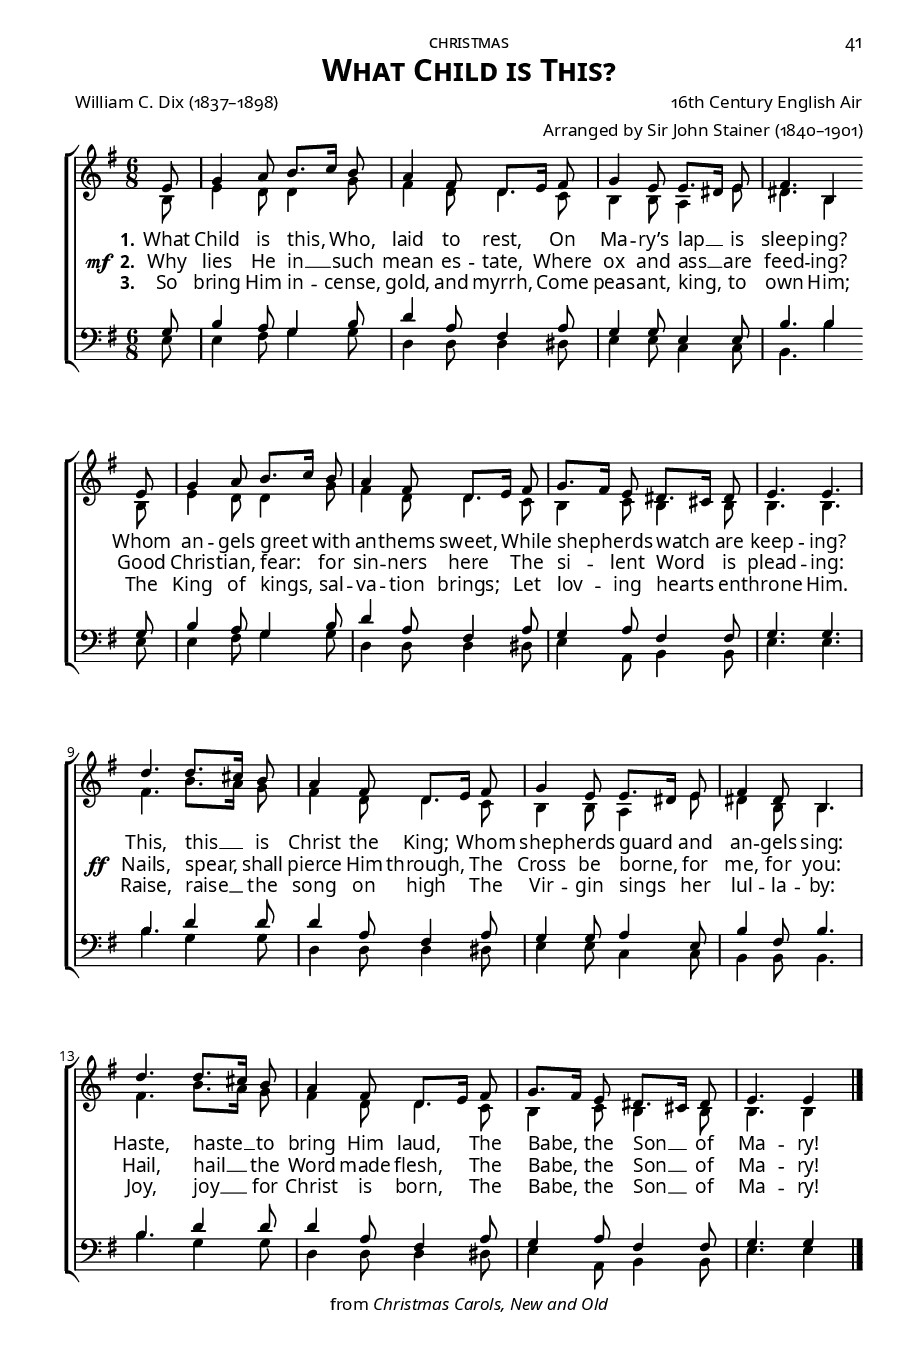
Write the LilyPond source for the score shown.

\version "2.14.2"
\include "util.ly"
\header {
  title = \markup{\override #'(font-name . "Garamond Premier Pro Semibold"){ \abs-fontsize #15 \smallCapsOldStyle"What Child is This?"}}
  poet = \markup\oldStyleNum"William C. Dix (1837–1898)"
  composer = \markup\oldStyleNum"16th Century English Air"
  arranger = \markup\oldStyleNum"Arranged by Sir John Stainer (1840–1901)"
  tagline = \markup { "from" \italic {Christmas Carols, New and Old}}
}
\paper {
  %print-all-headers = ##f
  paper-height = 9\in
  paper-width = 6\in
  indent = 0\in
  %system-system-spacing = #'((basic-distance . 10) (padding . 0))
  %system-system-spacing =
  %  #'((basic-distance . 0)
  %     (minimum-distance . 0)
  %     (padding . -0.35)
  %     (stretchability . 100))
  ragged-last-bottom = ##f
  ragged-bottom = ##f
  two-sided = ##t
  inner-margin = 0.5\in
  outer-margin = 0.25\in
  top-margin = 0.25\in
  bottom-margin = 0.25\in
  first-page-number = #041
  print-first-page-number = ##t
  headerLine = \markup{\override #'(font-name . "Garamond Premier Pro") \smallCapsOldStyle christmas}
  oddHeaderMarkup = \markup\fill-line{
     \override #'(font-name . "Garamond Premier Pro")\abs-fontsize #8.5
     \combine 
        \fill-line{"" \oldStylePageNum"" }
        \fill-line{\headerLine }
  }
  evenHeaderMarkup = \markup {
     \override #'(font-name . "Garamond Premier Pro")\abs-fontsize #8.5
     \combine
        \oldStylePageNum""
        \fill-line{\headerLine}
  }
}
#(set-global-staff-size 15) \paper{ #(define fonts (make-pango-font-tree "GoudyOlSt BT" "Garamond Premier Pro" "Garamond Premier Pro" (/ 15 20))) }

global = {
  \key g \major
  \time 6/8
  \autoBeamOff
  \override DynamicLineSpanner #'staff-padding = #0.0
  \override DynamicLineSpanner #'Y-extent = #'(-1 . 1)
  \mergeDifferentlyHeadedOn
  \mergeDifferentlyDottedOn
}

sopMusic = \relative c' {
  \partial 8 e8 |
  g4 a8 b8.[ c16] b8 |
  a4 fis8 d8.[ e16] fis8 |
  g4 e8 e8.[ dis16] e8 |
  
  fis4. b,4 \bar""\break e8 |
  g4 a8 b8.[ c16] b8 |
  a4 fis8 d8.[ e16] fis8 |
  g8.[ fis16] e8 dis8.[ cis16] dis8 |
  e4. e |
  
  d'4. d8.[ cis16] b8 |
  a4 fis8 d8.[ e16] fis8 |
  g4 e8 e8.[ dis16] e8 |
  fis4 dis8 b4. |
  
  d'4. d8.[ cis16] b8 |
  a4 fis8 d8.[ e16] fis8 |
  g8.[ fis16] e8 dis8.[ cis16] dis8 |
  \partial 8*5 e4. e4 \bar "|."
}
sopWords = \lyricmode {
  
}

altoMusic = \relative c' {
  b8 |
  e4 d8 d4 g8 |
  fis4 d8 d4 c8 |
  b4 b8 a4 e'8 |
  
  dis4. b4 b8 |
  e4 d8 d4 g8 |
  fis4 d8 d4 c8 |
  b4 c8 b4 b8 |
  b4. b |
  
  fis' b8.[ a16] g8 |
  fis4 d8 d4 c8 |
  b4 b8 a4 e'8 |
  dis4 b8 b4. |
  
  fis'4. b8.[ a16] g8 |
  fis4 d8 d4 c8 |
  b4 c8 b4 b8 |
  b4. b4 \bar "|."
}
altoWords = \lyricmode {
  \dropLyricsV
  \set stanza = #"1."
  What Child is this, Who, laid
  \set associatedVoice = "altos"
  to rest,
  \unset associatedVoice
  On Ma -- ry’s lap __ is sleep -- ing?
  Whom an -- gels greet with
  \set associatedVoice = "altos"
  an -- thems sweet,
  \unset associatedVoice
  While shep -- herds watch are keep -- ing?
  
  This, this __ is
  \set associatedVoice = "altos"
  Christ the King;
  \unset associatedVoice
  Whom shep -- herds guard and an -- gels sing:
  \raiseLyrics
  Haste, haste __ to
  \set associatedVoice = "altos"
  bring Him laud,
  \unset associatedVoice
  The Babe, the Son __ of Ma -- ry!
}
altoWordsII = {
  \dropLyricsV
  \set stanza = \markup{\dynamic"  mf " "2."}
  \lyricmode {
    Why lies He in __ such
    \set associatedVoice = "altos"
    mean es -- tate,
    \unset associatedVoice
    Where ox and ass __ are feed -- ing?
    Good Chris -- tian, fear: for
    \set associatedVoice = "altos"
    sin -- ners here
    \unset associatedVoice
    The si -- lent Word is plead -- ing:
  }
  \set stanza = \markup\dynamic"  ff "
  \lyricmode {
    Nails, spear,
%8.5x11 __
    shall
    \set associatedVoice = "altos"
    pierce Him through,
    \unset associatedVoice
    The Cross be borne, for me, for you:
  \raiseLyrics
    Hail, hail __ the
    \set associatedVoice = "altos"
    Word made flesh,
    \unset associatedVoice
    The Babe, the Son __ of Ma -- ry!
  }
}
altoWordsIII = \lyricmode {
  \dropLyricsV
  \set stanza = #"3."
  So bring Him in -- cense,
  \set associatedVoice = "altos"
  gold, and myrrh,
  \unset associatedVoice
  Come peas -- ant, king,
%8.5x11 __
  to own Him;
  The King of kings,
  \set associatedVoice = "altos"
  sal -- va -- tion brings;
  \unset associatedVoice
  Let lov -- ing hearts en -- throne Him.
  
  Raise, raise __ the
  \set associatedVoice = "altos"
  song on high
  \unset associatedVoice
  The Vir -- gin sings her lul -- la -- by:
  \raiseLyrics
  Joy, joy __ for
  \set associatedVoice = "altos"
  Christ is born,
  \unset associatedVoice
  The Babe, the Son __ of Ma -- ry!
}
altoWordsIV = \lyricmode {
}
altoWordsV = \lyricmode {
}
altoWordsVI = \lyricmode {
}
tenorMusic = \relative c' {
  g8 |
  b4 a8 g4 b8 |
  d4 a8 fis4 a8 |
  g4 g8 e4 e8 |
  
  b'4. b4 g8 |
  b4 a8 g4 b8 |
  d4 a8 fis4 a8 |
  g4 a8 fis4 fis8 |
  g4. g |
  
  b4. d4 d8 |
  d4 a8 fis4 a8 |
  g4 g8 a4 e8 |
  b'4 fis8 b4. |
  
  b d4 d8 |
  d4 a8 fis4 a8 |
  g4 a8 fis4 fis8 |
  g4. g4 \bar "|."
}
tenorWords = \lyricmode {

}

bassMusic = \relative c {
  e8 |
  e4 fis8 g4 g8 |
  d4 d8 d4 dis8 |
  e4 e8 c4 c8 |
  
  b4. b'4 e,8 |
  e4 fis8 g4 g8 |
  d4 d8 d4 dis8 |
  e4 a,8 b4 b8 |
  e4. e |
  
  b' g4 g8 |
  d4 d8 d4 dis8 |
  e4 e8 c4 c8 |
  b4 b8 b4. |
  
  b' g4 g8 |
  d4 d8 d4 dis8 |
  e4 a,8 b4 b8 |
  e4. e4 \bar "|."
}
bassWords = \lyricmode {

}

pianoRH = \relative c' {
  
}
pianoLH = \relative c' {
  
}

\score {
  <<
   \new ChoirStaff <<
%    \new Lyrics = sopranos \with { \override VerticalAxisGroup #'nonstaff-relatedstaff-spacing = #'((basic-distance . 1)) }
    \new Staff = women <<
      \new Voice = "sopranos" { \voiceOne << \global \sopMusic >> }
      \new Voice = "altos" { \voiceTwo << \global \altoMusic >> }
    >>
    \new Lyrics \with { alignAboveContext = #"women" \override VerticalAxisGroup #'nonstaff-relatedstaff-spacing = #'((basic-distance . 1))} \lyricsto "sopranos" \sopWords
    \new Lyrics = "altosVI"  \with { alignBelowContext = #"women" } \lyricsto "sopranos" \altoWordsVI
    \new Lyrics = "altosV"  \with { alignBelowContext = #"women" } \lyricsto "sopranos" \altoWordsV
    \new Lyrics = "altosIV"  \with { alignBelowContext = #"women" } \lyricsto "sopranos" \altoWordsIV
    \new Lyrics = "altosIII"  \with { alignBelowContext = #"women" } \lyricsto "sopranos" \altoWordsIII
    \new Lyrics = "altosII"  \with { alignBelowContext = #"women" } \lyricsto "sopranos" \altoWordsII
    \new Lyrics = "altos"  \with { alignBelowContext = #"women" } \lyricsto "sopranos" \altoWords
   \new Staff = men <<
      \clef bass
      \new Voice = "tenors" { \voiceOne << \global \tenorMusic >> }
      \new Voice = "basses" { \voiceTwo << \global \bassMusic >> }
    >>
    \new Lyrics \with { alignAboveContext = #"men" \override VerticalAxisGroup #'nonstaff-relatedstaff-spacing = #'((basic-distance . 1)) } \lyricsto "tenors" \tenorWords
    \new Lyrics \with { alignBelowContext = #"men" \override VerticalAxisGroup #'nonstaff-relatedstaff-spacing = #'((basic-distance . 1)) } \lyricsto "basses" \bassWords
  >>
%    \new PianoStaff << \new Staff { \new Voice { \pianoRH } } \new Staff { \clef "bass" \pianoLH } >>
  >>
  \layout {
    \context {
      \Score
      %\override SpacingSpanner #'base-shortest-duration = #(ly:make-moment 1 8)
      %\override SpacingSpanner #'common-shortest-duration = #(ly:make-moment 1 4)
    }
    \context {
      % Remove all empty staves
      % \Staff \RemoveEmptyStaves \override VerticalAxisGroup #'remove-first = ##t
    }
  }
  \midi {
    \tempo 4 = 90
    \set Staff.midiInstrument = "flute"
  
    \context {
      \Voice
      \remove "Dynamic_performer"
    }
  }
}
